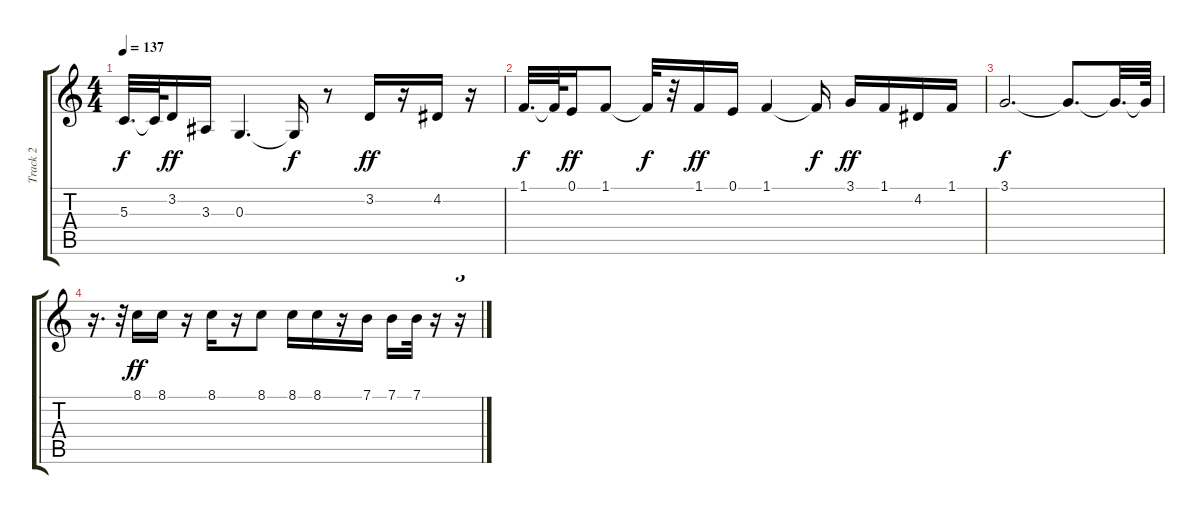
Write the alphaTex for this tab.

\track ("Track 2" "Track 2") {instrument altosax}
\staff {score tabs}
\tuning (E4 B3 G3 D3 A2 E2) {hide}
\ts (4 4)
\tempo 137
\clef g2
\ks c
5.3.32{d dy f} 5.3{t}.64 3.2.16{dy ff} 3.3.16 0.3.4{d} 0.3{t}.16{dy f} r.8 3.2.16{dy ff} r.16 4.2.16 r.16 |
1.1.32{d dy f} 1.1{t}.64 0.1.16{dy ff} 1.1.8 1.1{t}.32{dy f} r.32 1.1.16{dy ff} 0.1.16 1.1.4 1.1{t}.16{dy f} 3.1.16{dy ff} 1.1.16 4.2.16 1.1.16 |
3.1.2{d dy f} 3.1{t}.8{d} 3.1{t}.32{d} 3.1{t}.64 |
r.16{d} r.32{tu (3 2)} 8.1.16{dy ff} 8.1.16 r.16 8.1.16 r.16 8.1.8 8.1.16 8.1.16 r.16 7.1.16 7.1.16 7.1.32 r.16 r.16{tu (3 2)}
